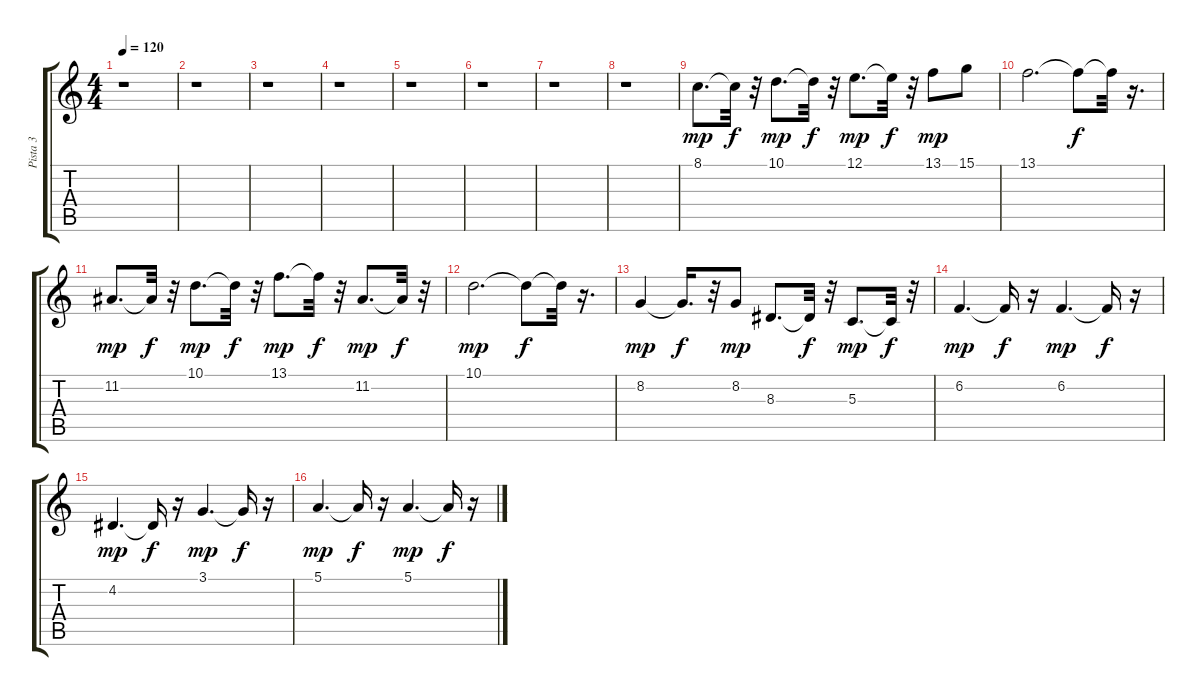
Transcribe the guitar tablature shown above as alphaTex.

\track ("Pista 3" "Pista 3") {instrument violin}
\staff {score tabs}
\tuning (E4 B3 G3 D3 A2 E2) {hide}
\ts (4 4)
\tempo 120
\clef g2
\ks c
r.1{dy mp} |
r.1 |
r.1 |
r.1 |
r.1 |
r.1 |
r.1 |
r.1 |
8.1.8{d} 8.1{t}.32{dy f} r.32 10.1.8{d dy mp instrument violin} 10.1{t}.32{dy f} r.32 12.1.8{d dy mp} 12.1{t}.32{dy f} r.32 13.1.8{dy mp} 15.1.8 |
13.1.2{d} 13.1{t}.8{dy f} 13.1{t}.32 r.16{d} |
11.2.8{d dy mp} 11.2{t}.32{dy f} r.32 10.1.8{d dy mp instrument violin} 10.1{t}.32{dy f} r.32 13.1.8{d dy mp} 13.1{t}.32{dy f} r.32 11.2.8{d dy mp} 11.2{t}.32{dy f} r.32 |
10.1.2{d dy mp} 10.1{t}.8{dy f} 10.1{t}.32 r.16{d} |
8.2.4{dy mp} 8.2{t}.16{d dy f} r.32 8.2.8{dy mp} 8.3.8{d} 8.3{t}.32{dy f} r.32 5.3.8{d dy mp} 5.3{t}.32{dy f} r.32 |
6.2.4{d dy mp} 6.2{t}.16{dy f} r.16 6.2.4{d dy mp} 6.2{t}.16{dy f} r.16 |
4.2.4{d dy mp} 4.2{t}.16{dy f} r.16 3.1.4{d dy mp} 3.1{t}.16{dy f} r.16 |
5.1.4{d dy mp} 5.1{t}.16{dy f} r.16 5.1.4{d dy mp} 5.1{t}.16{dy f} r.16
